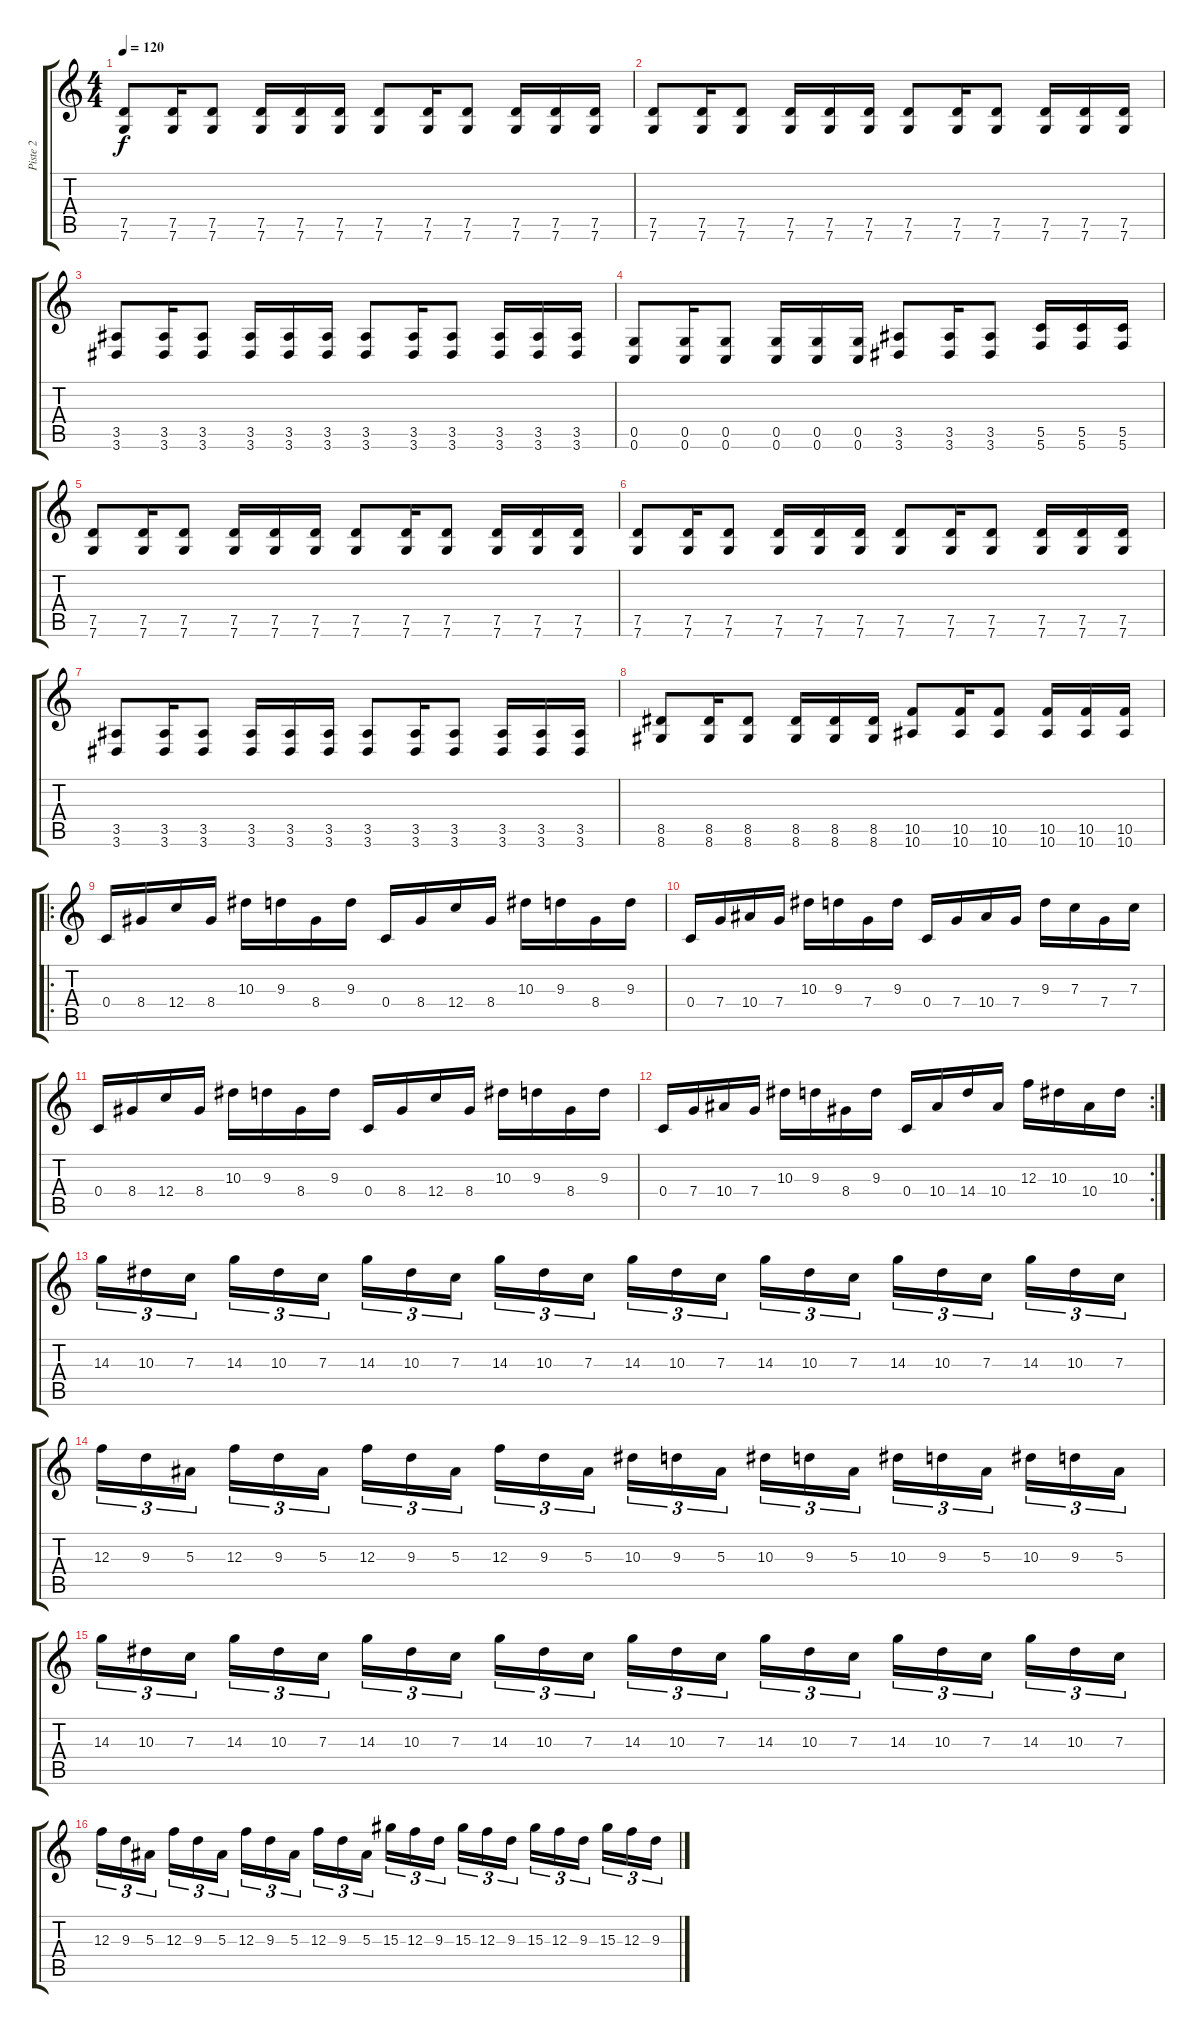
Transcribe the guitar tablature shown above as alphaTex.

\track ("Piste 2" "Piste 2") {instrument distortionguitar}
\staff {score tabs}
\tuning (D4 A3 F3 C3 G2 C2) {hide}
\ts (4 4)
\tempo 120
\clef g2
\ks c
(7.5 7.6).8{dy f volume 16} (7.5 7.6).16 (7.5 7.6).8 (7.5 7.6).16 (7.5 7.6).16 (7.5 7.6).16 (7.5 7.6).8 (7.5 7.6).16 (7.5 7.6).8 (7.5 7.6).16 (7.5 7.6).16 (7.5 7.6).16 |
(7.5 7.6).8 (7.5 7.6).16 (7.5 7.6).8 (7.5 7.6).16 (7.5 7.6).16 (7.5 7.6).16 (7.5 7.6).8 (7.5 7.6).16 (7.5 7.6).8 (7.5 7.6).16 (7.5 7.6).16 (7.5 7.6).16 |
(3.5 3.6).8 (3.5 3.6).16 (3.5 3.6).8 (3.5 3.6).16 (3.5 3.6).16 (3.5 3.6).16 (3.5 3.6).8 (3.5 3.6).16 (3.5 3.6).8 (3.5 3.6).16 (3.5 3.6).16 (3.5 3.6).16 |
(0.5 0.6).8 (0.5 0.6).16 (0.5 0.6).8 (0.5 0.6).16 (0.5 0.6).16 (0.5 0.6).16 (3.5 3.6).8 (3.5 3.6).16 (3.5 3.6).8 (5.5 5.6).16 (5.5 5.6).16 (5.5 5.6).16 |
(7.5 7.6).8 (7.5 7.6).16 (7.5 7.6).8 (7.5 7.6).16 (7.5 7.6).16 (7.5 7.6).16 (7.5 7.6).8 (7.5 7.6).16 (7.5 7.6).8 (7.5 7.6).16 (7.5 7.6).16 (7.5 7.6).16 |
(7.5 7.6).8 (7.5 7.6).16 (7.5 7.6).8 (7.5 7.6).16 (7.5 7.6).16 (7.5 7.6).16 (7.5 7.6).8 (7.5 7.6).16 (7.5 7.6).8 (7.5 7.6).16 (7.5 7.6).16 (7.5 7.6).16 |
(3.5 3.6).8 (3.5 3.6).16 (3.5 3.6).8 (3.5 3.6).16 (3.5 3.6).16 (3.5 3.6).16 (3.5 3.6).8 (3.5 3.6).16 (3.5 3.6).8 (3.5 3.6).16 (3.5 3.6).16 (3.5 3.6).16 |
(8.5 8.6).8 (8.5 8.6).16 (8.5 8.6).8 (8.5 8.6).16 (8.5 8.6).16 (8.5 8.6).16 (10.5 10.6).8 (10.5 10.6).16 (10.5 10.6).8 (10.5 10.6).16 (10.5 10.6).16 (10.5 10.6).16 |
\ro
0.4.16{volume 10} 8.4.16 12.4.16 8.4.16 10.3.16 9.3.16 8.4.16 9.3.16 0.4.16 8.4.16 12.4.16 8.4.16 10.3.16 9.3.16 8.4.16 9.3.16 |
0.4.16 7.4.16 10.4.16 7.4.16 10.3.16 9.3.16 7.4.16 9.3.16 0.4.16 7.4.16 10.4.16 7.4.16 9.3.16 7.3.16 7.4.16 7.3.16 |
0.4.16 8.4.16 12.4.16 8.4.16 10.3.16 9.3.16 8.4.16 9.3.16 0.4.16 8.4.16 12.4.16 8.4.16 10.3.16 9.3.16 8.4.16 9.3.16 |
\rc 2
0.4.16 7.4.16 10.4.16 7.4.16 10.3.16 9.3.16 8.4.16 9.3.16 0.4.16 10.4.16 14.4.16 10.4.16 12.3.16 10.3.16 10.4.16 10.3.16 |
14.3.16{tu (3 2) volume 8} 10.3.16{tu (3 2)} 7.3.16{tu (3 2) beam splitsecondary} 14.3.16{tu (3 2)} 10.3.16{tu (3 2)} 7.3.16{tu (3 2)} 14.3.16{tu (3 2)} 10.3.16{tu (3 2)} 7.3.16{tu (3 2) beam splitsecondary} 14.3.16{tu (3 2)} 10.3.16{tu (3 2)} 7.3.16{tu (3 2)} 14.3.16{tu (3 2)} 10.3.16{tu (3 2)} 7.3.16{tu (3 2) beam splitsecondary} 14.3.16{tu (3 2)} 10.3.16{tu (3 2)} 7.3.16{tu (3 2)} 14.3.16{tu (3 2)} 10.3.16{tu (3 2)} 7.3.16{tu (3 2) beam splitsecondary} 14.3.16{tu (3 2)} 10.3.16{tu (3 2)} 7.3.16{tu (3 2)} |
12.3.16{tu (3 2)} 9.3.16{tu (3 2)} 5.3.16{tu (3 2) beam splitsecondary} 12.3.16{tu (3 2)} 9.3.16{tu (3 2)} 5.3.16{tu (3 2)} 12.3.16{tu (3 2)} 9.3.16{tu (3 2)} 5.3.16{tu (3 2) beam splitsecondary} 12.3.16{tu (3 2)} 9.3.16{tu (3 2)} 5.3.16{tu (3 2)} 10.3.16{tu (3 2)} 9.3.16{tu (3 2)} 5.3.16{tu (3 2) beam splitsecondary} 10.3.16{tu (3 2)} 9.3.16{tu (3 2)} 5.3.16{tu (3 2)} 10.3.16{tu (3 2)} 9.3.16{tu (3 2)} 5.3.16{tu (3 2) beam splitsecondary} 10.3.16{tu (3 2)} 9.3.16{tu (3 2)} 5.3.16{tu (3 2)} |
14.3.16{tu (3 2)} 10.3.16{tu (3 2)} 7.3.16{tu (3 2) beam splitsecondary} 14.3.16{tu (3 2)} 10.3.16{tu (3 2)} 7.3.16{tu (3 2)} 14.3.16{tu (3 2)} 10.3.16{tu (3 2)} 7.3.16{tu (3 2) beam splitsecondary} 14.3.16{tu (3 2)} 10.3.16{tu (3 2)} 7.3.16{tu (3 2)} 14.3.16{tu (3 2)} 10.3.16{tu (3 2)} 7.3.16{tu (3 2) beam splitsecondary} 14.3.16{tu (3 2)} 10.3.16{tu (3 2)} 7.3.16{tu (3 2)} 14.3.16{tu (3 2)} 10.3.16{tu (3 2)} 7.3.16{tu (3 2) beam splitsecondary} 14.3.16{tu (3 2)} 10.3.16{tu (3 2)} 7.3.16{tu (3 2)} |
12.3.16{tu (3 2)} 9.3.16{tu (3 2)} 5.3.16{tu (3 2) beam splitsecondary} 12.3.16{tu (3 2)} 9.3.16{tu (3 2)} 5.3.16{tu (3 2)} 12.3.16{tu (3 2)} 9.3.16{tu (3 2)} 5.3.16{tu (3 2) beam splitsecondary} 12.3.16{tu (3 2)} 9.3.16{tu (3 2)} 5.3.16{tu (3 2)} 15.3.16{tu (3 2)} 12.3.16{tu (3 2)} 9.3.16{tu (3 2) beam splitsecondary} 15.3.16{tu (3 2)} 12.3.16{tu (3 2)} 9.3.16{tu (3 2)} 15.3.16{tu (3 2)} 12.3.16{tu (3 2)} 9.3.16{tu (3 2) beam splitsecondary} 15.3.16{tu (3 2)} 12.3.16{tu (3 2)} 9.3.16{tu (3 2)}
